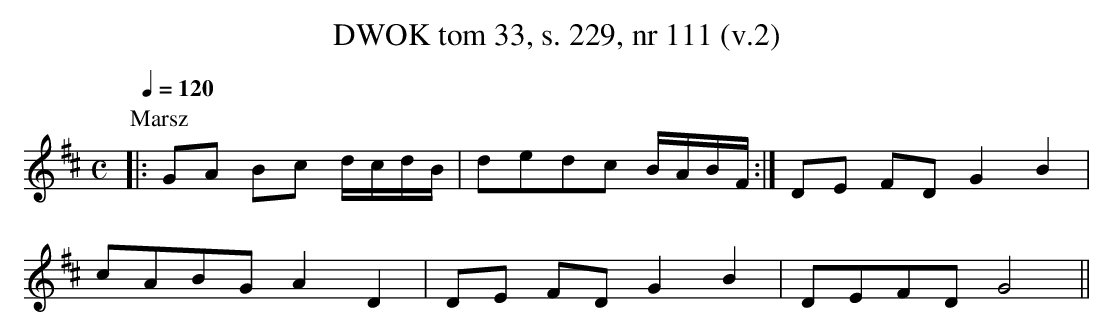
X:1
T: DWOK tom 33, s. 229, nr 111 (v.2)
L:1/8
M:C
K:D
P:Marsz
Q:1/4=120
|:GA Bc d/c/d/B/|dedc B/A/B/F/:|DE FDG2B2|
cABGA2D2|DE FDG2B2|DEFDG4||
